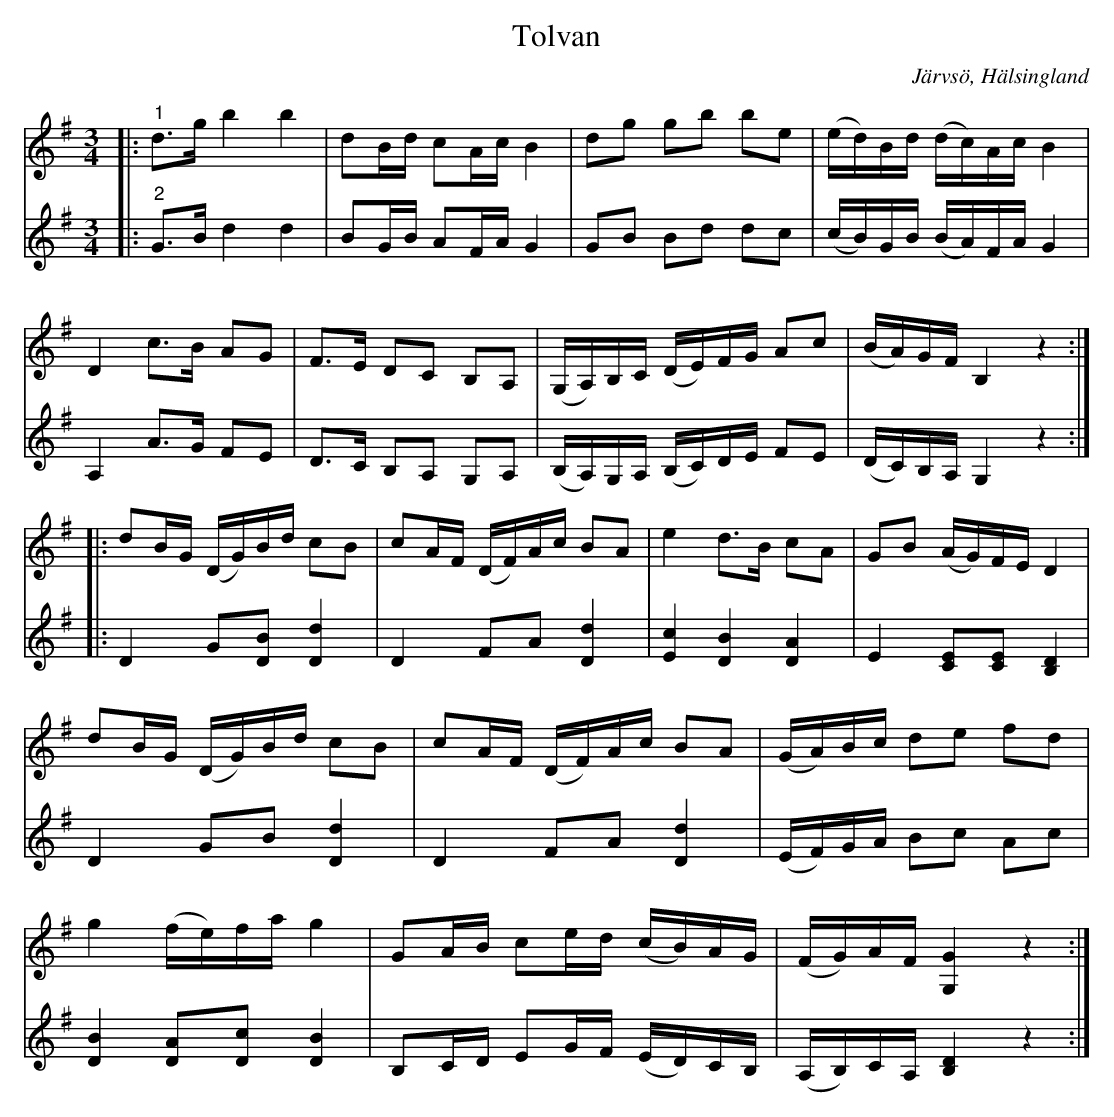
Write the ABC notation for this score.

X:1
T:Tolvan
O:Järvsö, Hälsingland
L:1/16
M:3/4
K:G
V:1
|:"^1" d2>g2 b4 b4 | d2Bd c2Ac B4 | d2g2 g2b2 b2e2 | (ed)Bd (dc)Ac B4 |
 D4 c2>B2 A2G2 | F2>E2 D2C2 B,2A,2 | (G,A,)B,C (DE)FG A2c2 | (BA)GF B,4 z4 ::
 d2BG (DG)Bd c2B2 | c2AF (DF)Ac B2A2 | e4 d2>B2 c2A2 | G2B2 (AG)FE D4 |
d2BG (DG)Bd c2B2 | c2AF (DF)Ac B2A2 | (GA)Bc d2e2 f2d2 |
g4 (fe)fa g4 | G2AB c2ed (cB)AG | (FG)AF [G,G]4 z4 :|
V:2
|:"^2" G2>B2 d4 d4 | B2GB A2FA G4 | G2B2 B2d2 d2c2 | (cB)GB (BA)FA G4 |
A,4 A2>G2 F2E2 | D2>C2 B,2A,2 G,2A,2 | (B,A,)G,A, (B,C)DE F2E2 | (DC)B,A, G,4 z4 ::
D4 G2[DB]2 [Dd]4 | D4 F2A2 [Dd]4 | [Ec]4 [DB]4 [DA]4 | E4 [CE]2[CE]2 [B,D]4 |
D4 G2B2 [Dd]4 | D4 F2A2 [Dd]4 | (EF)GA B2c2 A2c2 |
[DB]4 [DA]2[Dc]2 [DB]4 | B,2CD E2GF (ED)CB, | (A,B,)CA, [B,D]4 z4 :|
